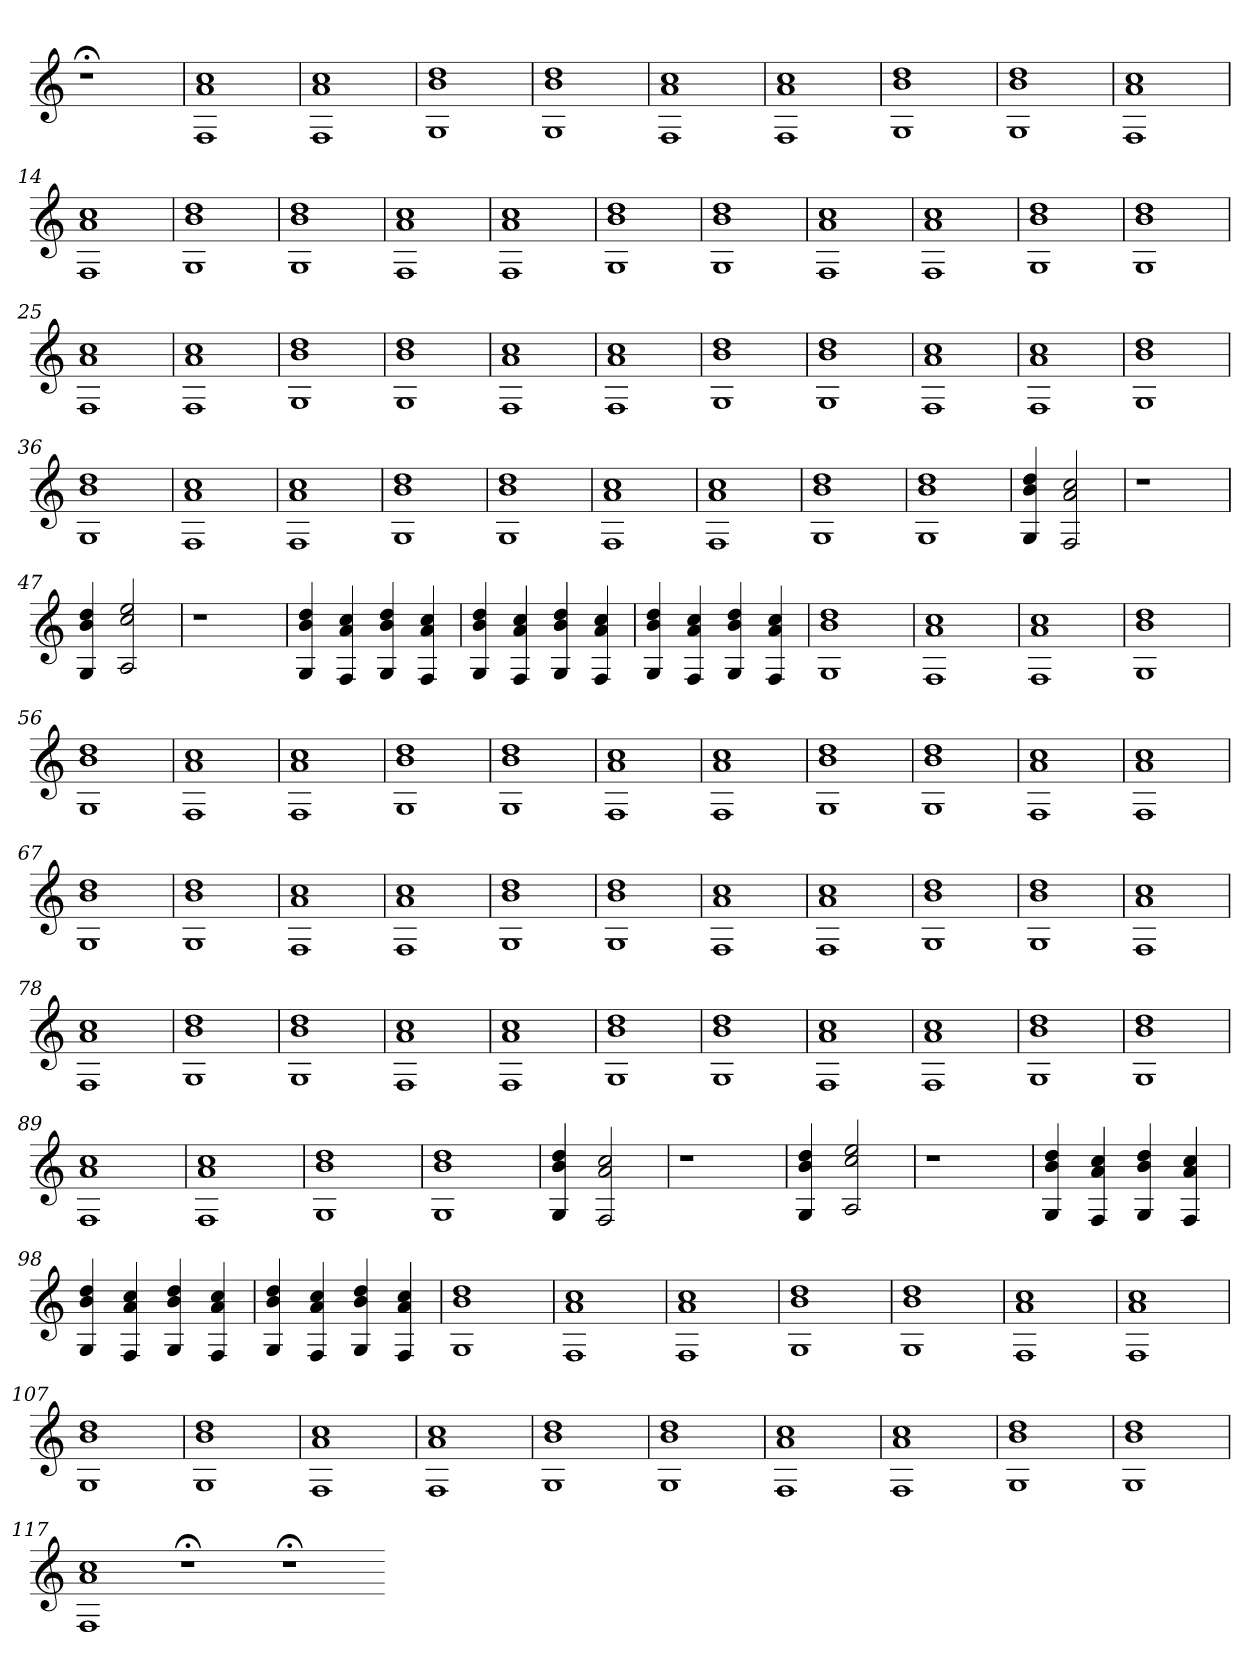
**kern
*part1
*staff1
=
1r;<
=1
1r
=2
1r
=3
1r
=4
1r
=5
1F 1a 1cc
=6
1F 1a 1cc
=7
1G 1b 1dd
=8
1G 1b 1dd
=9
1F 1a 1cc
=10
1F 1a 1cc
=11
1G 1b 1dd
=12
1G 1b 1dd
=13
1F 1a 1cc
=14
1F 1a 1cc
=15
1G 1b 1dd
=16
1G 1b 1dd
=17
1F 1a 1cc
=18
1F 1a 1cc
=19
1G 1b 1dd
=20
1G 1b 1dd
=21
1F 1a 1cc
=22
1F 1a 1cc
=23
1G 1b 1dd
=24
1G 1b 1dd
=25
1F 1a 1cc
=26
1F 1a 1cc
=27
1G 1b 1dd
=28
1G 1b 1dd
=29
1F 1a 1cc
=30
1F 1a 1cc
=31
1G 1b 1dd
=32
1G 1b 1dd
=33
1F 1a 1cc
=34
1F 1a 1cc
=35
1G 1b 1dd
=36
1G 1b 1dd
=37
1F 1a 1cc
=38
1F 1a 1cc
=39
1G 1b 1dd
=40
1G 1b 1dd
=41
1F 1a 1cc
=42
1F 1a 1cc
=43
1G 1b 1dd
=44
1G 1b 1dd
=45
4G 4b 4dd
2F 2a 2cc
=46
1r
=47
4G 4b 4dd
2A 2cc 2ee
=48
1r
=49
4G 4b 4dd
4F 4a 4cc
4G 4b 4dd
4F 4a 4cc
=50
4G 4b 4dd
4F 4a 4cc
4G 4b 4dd
4F 4a 4cc
=51
4G 4b 4dd
4F 4a 4cc
4G 4b 4dd
4F 4a 4cc
=52
1G 1b 1dd
=53
1F 1a 1cc
=54
1F 1a 1cc
=55
1G 1b 1dd
=56
1G 1b 1dd
=57
1F 1a 1cc
=58
1F 1a 1cc
=59
1G 1b 1dd
=60
1G 1b 1dd
=61
1F 1a 1cc
=62
1F 1a 1cc
=63
1G 1b 1dd
=64
1G 1b 1dd
=65
1F 1a 1cc
=66
1F 1a 1cc
=67
1G 1b 1dd
=68
1G 1b 1dd
=69
1F 1a 1cc
=70
1F 1a 1cc
=71
1G 1b 1dd
=72
1G 1b 1dd
=73
1F 1a 1cc
=74
1F 1a 1cc
=75
1G 1b 1dd
=76
1G 1b 1dd
=77
1F 1a 1cc
=78
1F 1a 1cc
=79
1G 1b 1dd
=80
1G 1b 1dd
=81
1F 1a 1cc
=82
1F 1a 1cc
=83
1G 1b 1dd
=84
1G 1b 1dd
=85
1F 1a 1cc
=86
1F 1a 1cc
=87
1G 1b 1dd
=88
1G 1b 1dd
=89
1F 1a 1cc
=90
1F 1a 1cc
=91
1G 1b 1dd
=92
1G 1b 1dd
=93
4G 4b 4dd
2F 2a 2cc
=94
1r
=95
4G 4b 4dd
2A 2cc 2ee
=96
1r
=97
4G 4b 4dd
4F 4a 4cc
4G 4b 4dd
4F 4a 4cc
=98
4G 4b 4dd
4F 4a 4cc
4G 4b 4dd
4F 4a 4cc
=99
4G 4b 4dd
4F 4a 4cc
4G 4b 4dd
4F 4a 4cc
=100
1G 1b 1dd
=101
1F 1a 1cc
=102
1F 1a 1cc
=103
1G 1b 1dd
=104
1G 1b 1dd
=105
1F 1a 1cc
=106
1F 1a 1cc
=107
1G 1b 1dd
=108
1G 1b 1dd
=109
1F 1a 1cc
=110
1F 1a 1cc
=111
1G 1b 1dd
=112
1G 1b 1dd
=113
1F 1a 1cc
=114
1F 1a 1cc
=115
1G 1b 1dd
=116
1G 1b 1dd
=117
1F 1a 1cc
1r;<
1r;<
=-
*-
